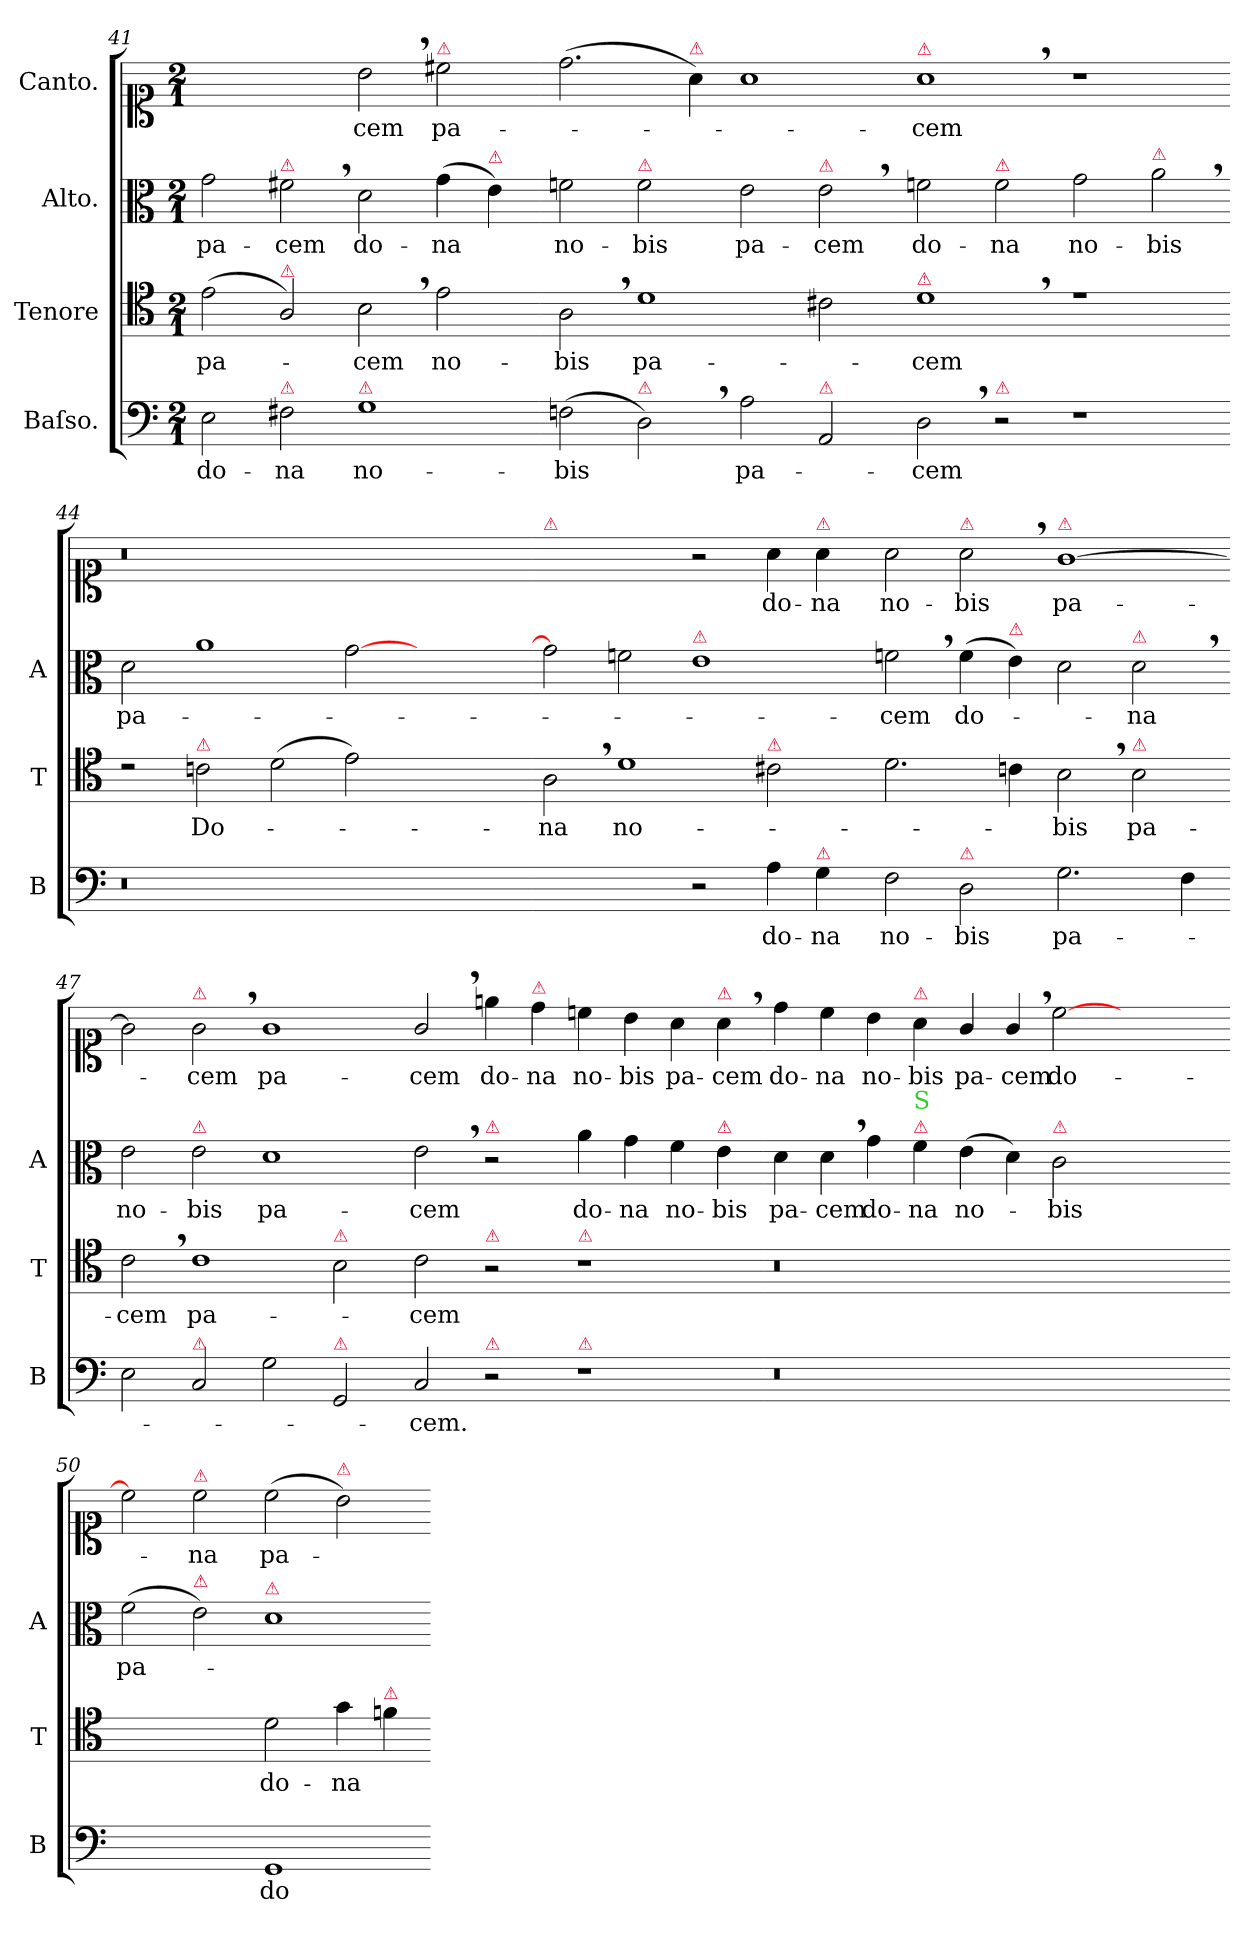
**kern	**text	**kern	**text	**kern	**text	**kern	**text
*part4	*part4	*part3	*part3	*part2	*part2	*part1	*part1
*staff4	*staff4	*staff3	*staff3	*staff2	*staff2	*staff1	*staff1
*I"Baſso.	*	*I"Tenore	*	*I"Alto.	*	*I"Canto.	*
*I'B	*	*I'T	*	*I'A	*	*	*
*clefF4	*	*clefC4	*	*clefC3	*	*clefC1	*
*k[]	*	*k[]	*	*k[]	*	*k[]	*
*M2/1	*	*M2/1	*	*M2/1	*	*M2/1	*
=41	=41	=41	=41	=41	=41	=41	=41
2E\	do-	(2e\	pa-	2g\	pa-	1ryy	.
!	!	!	!	!LO:TX:a:color=crimson:t=⚠	!	!	!
!	!	!LO:TX:a:color=crimson:t=⚠	!	!	!	!	!
!LO:TX:a:color=crimson:t=⚠	!	!	!	!	!	!	!
2F#X\	-na	2A/)	.	2f#X,<\	-cem	.	.
!LO:TX:a:color=crimson:t=⚠	!	!	!	!	!	!	!
1G	no-	2B,<\	-cem	2d\	do-	2b,<\	-cem
!	!	!	!	!	!	!LO:TX:a:color=crimson:t=⚠	!
.	.	2e\	no-	(4g\	-na	2cc#X\	pa-
!	!	!	!	!LO:TX:a:color=crimson:t=⚠	!	!	!
.	.	.	.	4e\)	.	.	.
=42-	=42-	=42-	=42-	=42-	=42-	=42-	=42-
(2Fn\	-bis	2A,<\	-bis	2fn\	no-	(2.dd\	.
!	!	!	!	!LO:TX:a:color=crimson:t=⚠	!	!	!
!LO:TX:a:color=crimson:t=⚠	!	!	!	!	!	!	!
2D,<\)	.	1d	pa-	2f\	-bis	.	.
!	!	!	!	!	!	!LO:TX:a:color=crimson:t=⚠	!
.	.	.	.	.	.	4a\)	.
2A\	pa-	.	.	2e\	pa-	1a	.
!	!	!	!	!LO:TX:a:color=crimson:t=⚠	!	!	!
!LO:TX:a:color=crimson:t=⚠	!	!	!	!	!	!	!
2AA/	.	2c#X\	.	2e,<\	-cem	.	.
=43-	=43-	=43-	=43-	=43-	=43-	=43-	=43-
!	!	!	!	!	!	!LO:TX:a:color=crimson:t=⚠	!
!	!	!LO:TX:a:color=crimson:t=⚠	!	!	!	!	!
2D,<\	-cem	1d,<	-cem	2fn\	do-	1a,<	-cem
!	!	!	!	!LO:TX:a:color=crimson:t=⚠	!	!	!
!LO:TX:a:color=crimson:t=⚠	!	!	!	!	!	!	!
2r	.	.	.	2f\	-na	.	.
1r	.	1re	.	2g\	no-	1r	.
!	!	!	!	!LO:TX:a:color=crimson:t=⚠	!	!	!
.	.	.	.	2a,<\	-bis	.	.
=44-	=44-	=44-	=44-	=44-	=44-	=44-	=44-
0.r	.	2rc	.	2d\	pa-	0.r	.
!	!	!LO:TX:a:color=crimson:t=⚠	!	!	!	!	!
.	.	2cn\	Do-	1a	.	.	.
.	.	(2d\	.	.	.	.	.
.	.	2e\)	.	[2g\	.	.	.
.	.	1ryy	.	1ryy	.	.	.
=45-	=45-	=45-	=45-	=45-	=45-	=45-	=45-
!	!	!	!	!	!	!LO:TX:a:color=crimson:t=⚠	!
1ryy	.	2A,<\	-na	2g\]	.	1ryy	.
.	.	1d	no-	2fn\	.	.	.
!	!	!	!	!LO:TX:a:color=crimson:t=⚠	!	!	!
2r	.	.	.	1e	.	2r	.
!	!	!LO:TX:a:color=crimson:t=⚠	!	!	!	!	!
4A\	do-	2c#X\	.	.	.	4a\	do-
!	!	!	!	!	!	!LO:TX:a:color=crimson:t=⚠	!
!LO:TX:a:color=crimson:t=⚠	!	!	!	!	!	!	!
4G\	-na	.	.	.	.	4a\	-na
=46-	=46-	=46-	=46-	=46-	=46-	=46-	=46-
2F\	no-	2.d\	.	2fn,<\	-cem	2a\	no-
!	!	!	!	!	!	!LO:TX:a:color=crimson:t=⚠	!
!LO:TX:a:color=crimson:t=⚠	!	!	!	!	!	!	!
2D\	-bis	.	.	(4f\	do-	2a,<\	-bis
!	!	!	!	!LO:TX:a:color=crimson:t=⚠	!	!	!
.	.	4cn\	.	4e\)	.	.	.
!	!	!	!	!	!	!LO:TX:a:color=crimson:t=⚠	!
2.G\	pa-	2B,<\	-bis	2d\	.	[1g	pa-
!	!	!	!	!LO:TX:a:color=crimson:t=⚠	!	!	!
!	!	!LO:TX:a:color=crimson:t=⚠	!	!	!	!	!
.	.	2B\	pa-	2d,<\	-na	.	.
4F\	.	.	.	.	.	.	.
=47-	=47-	=47-	=47-	=47-	=47-	=47-	=47-
2E\	.	2c,<\	-cem	2e\	no-	2g\]	.
!	!	!	!	!	!	!LO:TX:a:color=crimson:t=⚠	!
!	!	!	!	!LO:TX:a:color=crimson:t=⚠	!	!	!
!LO:TX:a:color=crimson:t=⚠	!	!	!	!	!	!	!
!	!	!	!LO:LY:i	!	!	!	!
2C/	.	1c	pa-	2e\	-bis	2g,<\	-cem
!	!	!	!	!	!	!	!LO:LY:i
2G\	.	.	.	1d	pa-	1g	pa-
!	!	!LO:TX:a:color=crimson:t=⚠	!	!	!	!	!
!LO:TX:a:color=crimson:t=⚠	!	!	!	!	!	!	!
2GG/	.	2B\	.	.	.	.	.
=48-	=48-	=48-	=48-	=48-	=48-	=48-	=48-
!	!	!	!LO:LY:i	!	!	!	!LO:LY:i
2C/	-cem.	2c\	-cem	2e,<\	-cem	2g,</	-cem
!	!	!	!	!LO:TX:a:color=crimson:t=⚠	!	!	!
!	!	!LO:TX:a:color=crimson:t=⚠	!	!	!	!	!
!LO:TX:a:color=crimson:t=⚠	!	!	!	!	!	!	!
2r	.	2r	.	2r	.	4een\	do-
!	!	!	!	!	!	!LO:TX:a:color=crimson:t=⚠	!
.	.	.	.	.	.	4dd\	-na
!	!	!LO:TX:a:color=crimson:t=⚠	!	!	!	!	!
!LO:TX:a:color=crimson:t=⚠	!	!	!	!	!	!	!
1r	.	1r	.	4a\	do-	4ccn\	no-
.	.	.	.	4g\	-na	4b\	-bis
.	.	.	.	4f\	no-	4a\	pa-
!	!	!	!	!	!	!LO:TX:a:color=crimson:t=⚠	!
!	!	!	!	!LO:TX:a:color=crimson:t=⚠	!	!	!
.	.	.	.	4e\	-bis	4a,<\	-cem
=49-	=49-	=49-	=49-	=49-	=49-	=49-	=49-
!	!	!	!	!	!	!	!LO:LY:i
0.r	.	0.r	.	4d\	pa-	4dd\	do-
!	!	!	!	!	!	!	!LO:LY:i
.	.	.	.	4d,<\	-cem	4cc\	-na
!	!	!	!	!	!	!	!LO:LY:i
.	.	.	.	4g\	do-	4b\	no-
!	!	!	!	!	!	!LO:TX:a:color=crimson:t=⚠	!
!	!	!	!	!LO:TX:a:color=crimson:t=⚠	!	!	!
!	!	!	!	!LO:TX:a:color=limegreen:t=S	!	!	!
!	!	!	!	!	!	!	!LO:LY:i
.	.	.	.	4f\	-na	4a\	-bis
!	!	!	!	!	!	!	!LO:LY:i
.	.	.	.	(4e\	no-	4g/	pa-
!	!	!	!	!	!	!	!LO:LY:i
.	.	.	.	4d\)	.	4g,</	-cem
!	!	!	!	!LO:TX:a:color=crimson:t=⚠	!	!	!
.	.	.	.	2c\	-bis	[2cc\	do-
.	.	.	.	1ryy	.	1ryy	.
=50-	=50-	=50-	=50-	=50-	=50-	=50-	=50-
1ryy	.	1ryy	.	(2f\	pa-	2cc\]	.
!	!	!	!	!	!	!LO:TX:a:color=crimson:t=⚠	!
!	!	!	!	!LO:TX:a:color=crimson:t=⚠	!	!	!
.	.	.	.	2e\)	.	2cc\	-na
!	!	!	!	!LO:TX:a:color=crimson:t=⚠	!	!	!
1GG	do-	2d\	do-	1d	.	(2cc\	pa-
!	!	!	!	!	!	!LO:TX:a:color=crimson:t=⚠	!
.	.	4g\	-na	.	.	2b\)	.
!	!	!LO:TX:a:color=crimson:t=⚠	!	!	!	!	!
.	.	4fn\	.	.	.	.	.
=-	=-	=-	=-	=-	=-	=-	=-
*-	*-	*-	*-	*-	*-	*-	*-
